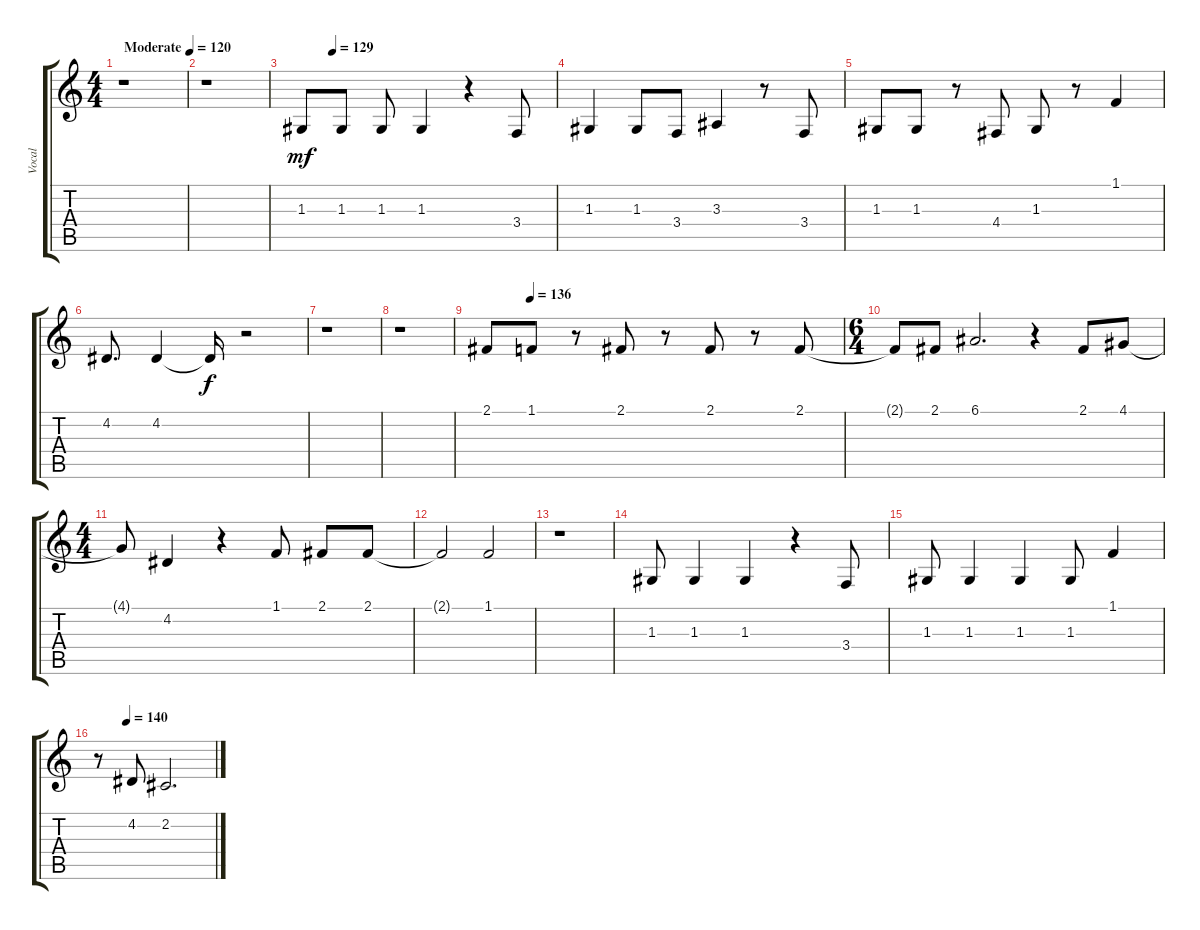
\track ("Vocal" "Vocal") {instrument flute}
\staff {score tabs}
\tuning (E4 B3 G3 D3 A2 E2) {hide}
\ts (4 4)
\tempo (120 "Moderate")
\clef g2
\ks c
r.1{dy mf instrument flute} |
r.1 |
\tempo (129 0.125)
1.3.8 1.3.8 1.3.8 1.3.4 r.4 3.4.8 |
1.3.4 1.3.8 3.4.8 3.3.4 r.8 3.4.8 |
1.3.8 1.3.8 r.8 4.4.8 1.3.8 r.8 1.1.4 |
4.2.8{d} 4.2.4 4.2{t}.16{dy f} r.2 |
r.1 |
r.1 |
\tempo (136 0.125)
2.1.8 1.1.8 r.8 2.1.8 r.8 2.1.8 r.8 2.1.8 |
\ts (6 4)
2.1{t}.8 2.1.8 6.1.2{d} r.4 2.1.8 4.1.8 |
\ts (4 4)
4.1{t}.8 4.2.4 r.4 1.1.8 2.1.8 2.1.8 |
2.1{t}.2 1.1.2 |
r.1 |
1.3.8{balance 8} 1.3.4 1.3.4 r.4 3.4.8 |
1.3.8 1.3.4 1.3.4 1.3.8 1.1.4 |
\tempo (140 0.25)
r.8 4.2.8 2.2.2{d}
